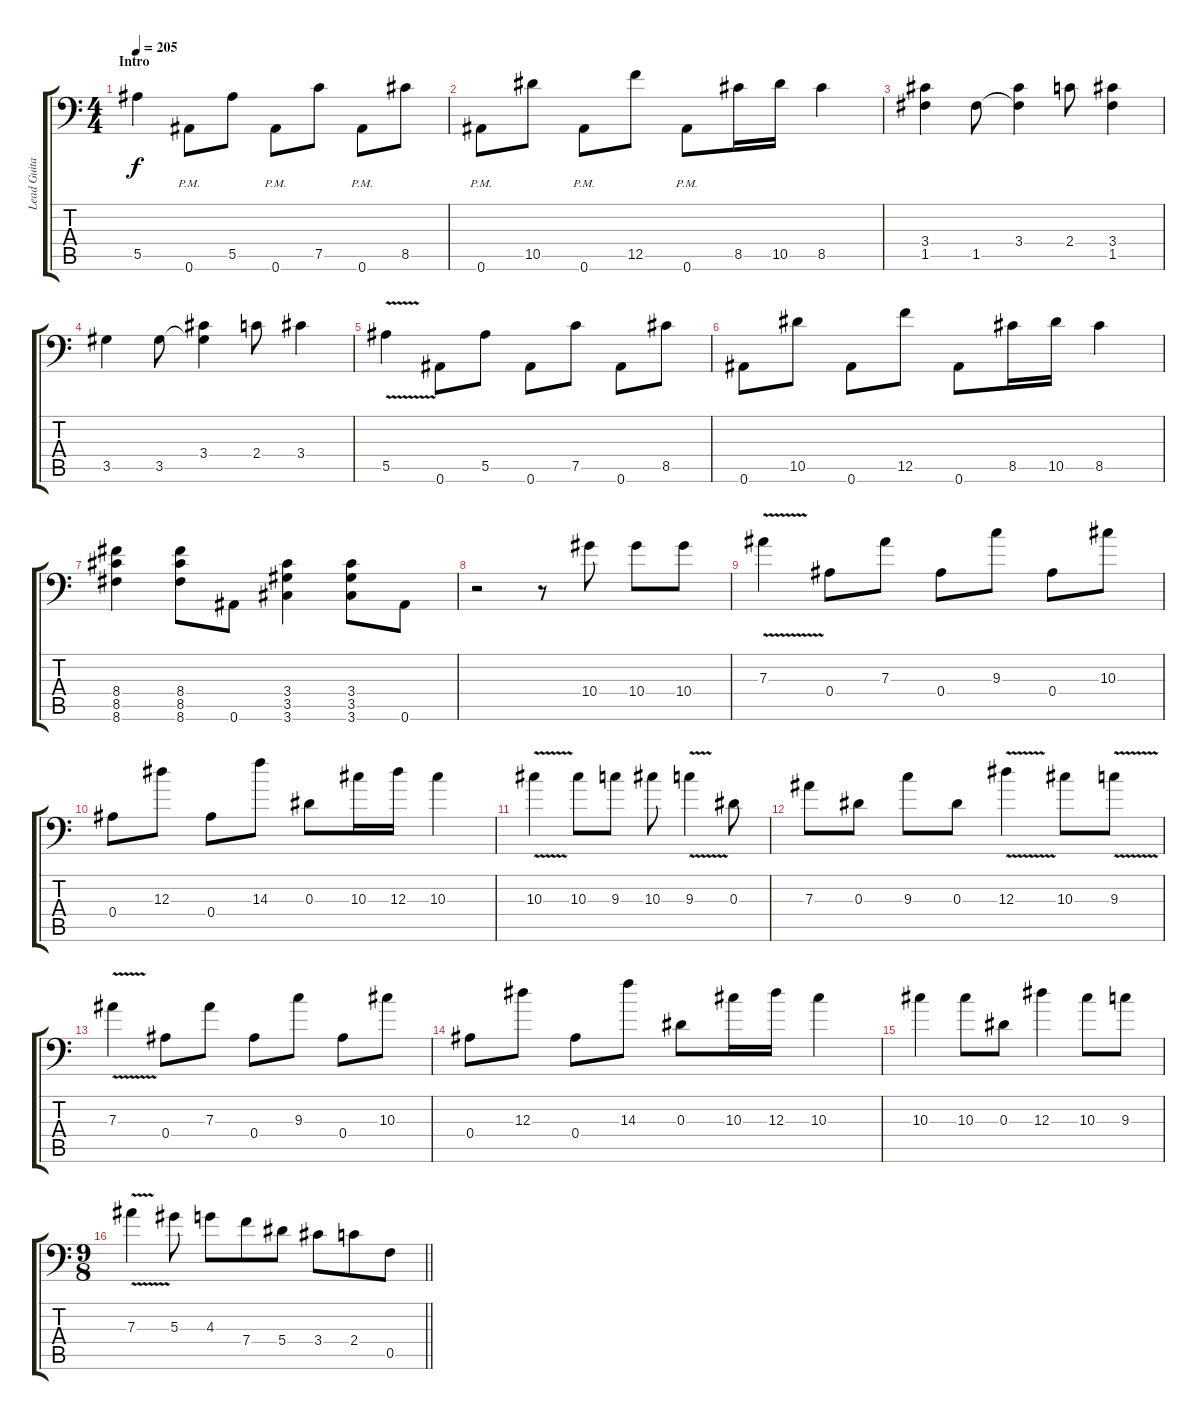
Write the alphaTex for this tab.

\track ("Lead Guitar" "Lead Guita") {instrument distortionguitar}
\staff {score tabs}
\tuning (C4 G3 Eb3 Bb2 F2 Bb1) {hide}
\ts (4 4)
\section ("" "Intro")
\tempo 205
\clef f4
\ks c
5.5.4{dy f instrument distortionguitar} 0.6{pm}.8 5.5.8 0.6{pm}.8 7.5.8 0.6{pm}.8 8.5.8 |
0.6{pm}.8 10.5.8 0.6{pm}.8 12.5.8 0.6{pm}.8 8.5.16 10.5.16 8.5.4 |
(3.4 1.5).4 1.5.8 (3.4 1.5{t}).4 2.4.8 (3.4 1.5).4 |
3.5.4 3.5.8 (3.4 3.5{t}).4 2.4.8 3.4.4 |
5.5{v}.4 0.6.8 5.5.8 0.6.8 7.5.8 0.6.8 8.5.8 |
0.6.8 10.5.8 0.6.8 12.5.8 0.6.8 8.5.16 10.5.16 8.5.4 |
(8.4 8.5 8.6).4 (8.4 8.5 8.6).8 0.6.8 (3.4 3.5 3.6).4 (3.4 3.5 3.6).8 0.6.8 |
r.2 r.8 10.4.8 10.4.8 10.4.8 |
7.3{v}.4{balance 8} 0.4.8 7.3.8 0.4.8 9.3.8 0.4.8 10.3.8 |
0.4.8 12.3.8 0.4.8 14.3.8 0.3.8 10.3.16 12.3.16 10.3.4 |
10.3{v}.4 10.3.8 9.3.8 10.3.8 9.3{v}.4 0.3.8 |
7.3.8 0.3.8 9.3.8 0.3.8 12.3{v}.4 10.3.8 9.3{v}.8 |
7.3{v}.4 0.4.8 7.3.8 0.4.8 9.3.8 0.4.8 10.3.8 |
0.4.8 12.3.8 0.4.8 14.3.8 0.3.8 10.3.16 12.3.16 10.3.4 |
10.3.4 10.3.8 0.3.8 12.3.4 10.3.8 9.3.8 |
\ts (9 8)
\barLineRight lightlight
7.3{v}.4 5.3.8 4.3.8 7.4.8 5.4.8 3.4.8 2.4.8 0.5.8
